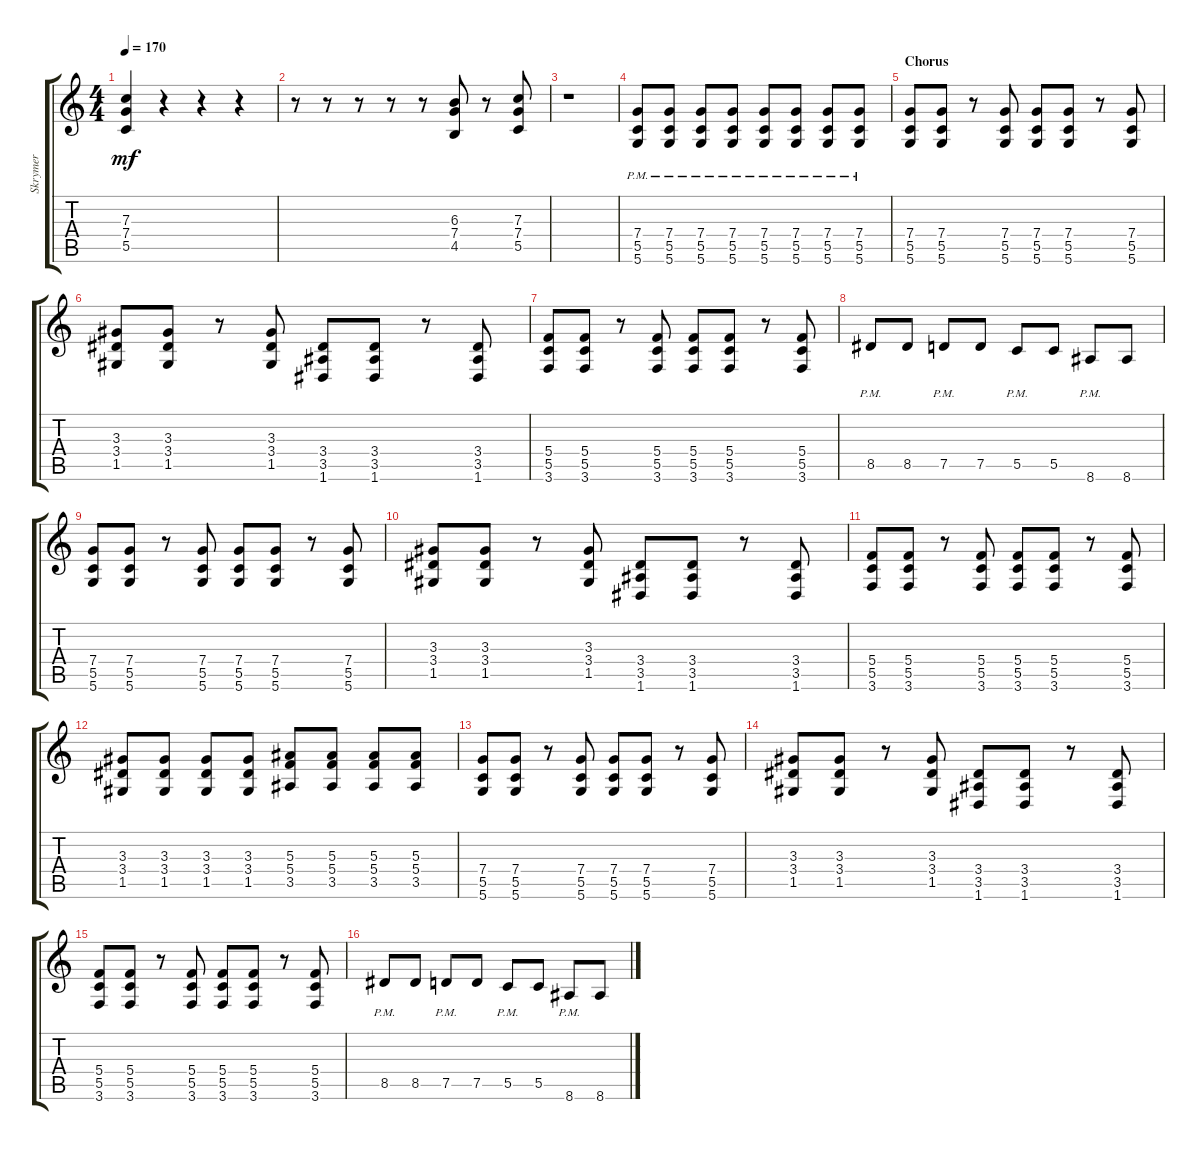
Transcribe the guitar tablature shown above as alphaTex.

\track ("Skrymer" "Skrymer") {instrument overdrivenguitar}
\staff {score tabs}
\tuning (D4 A3 F3 C3 G2 D2) {hide}
\ts (4 4)
\tempo 170
\clef g2
\ks c
(7.3 7.4 5.5).4{dy mf} r.4 r.4 r.4 |
r.8 r.8 r.8 r.8 r.8 (6.3 7.4 4.5).8 r.8 (7.3 7.4 5.5).8 |
r.1 |
(7.4{pm} 5.5{pm} 5.6{pm}).8 (7.4{pm} 5.5{pm} 5.6{pm}).8 (7.4{pm} 5.5{pm} 5.6{pm}).8 (7.4{pm} 5.5{pm} 5.6{pm}).8 (7.4{pm} 5.5{pm} 5.6{pm}).8 (7.4{pm} 5.5{pm} 5.6{pm}).8 (7.4{pm} 5.5{pm} 5.6{pm}).8 (7.4{pm} 5.5{pm} 5.6{pm}).8 |
\section ("" "Chorus")
(7.4 5.5 5.6).8 (7.4 5.5 5.6).8 r.8 (7.4 5.5 5.6).8 (7.4 5.5 5.6).8 (7.4 5.5 5.6).8 r.8 (7.4 5.5 5.6).8 |
(3.3 3.4 1.5).8 (3.3 3.4 1.5).8 r.8 (3.3 3.4 1.5).8 (3.4 3.5 1.6).8 (3.4 3.5 1.6).8 r.8 (3.4 3.5 1.6).8 |
(5.4 5.5 3.6).8 (5.4 5.5 3.6).8 r.8 (5.4 5.5 3.6).8 (5.4 5.5 3.6).8 (5.4 5.5 3.6).8 r.8 (5.4 5.5 3.6).8 |
8.5{pm}.8 8.5.8 7.5{pm}.8 7.5.8 5.5{pm}.8 5.5.8 8.6{pm}.8 8.6.8 |
(7.4 5.5 5.6).8 (7.4 5.5 5.6).8 r.8 (7.4 5.5 5.6).8 (7.4 5.5 5.6).8 (7.4 5.5 5.6).8 r.8 (7.4 5.5 5.6).8 |
(3.3 3.4 1.5).8 (3.3 3.4 1.5).8 r.8 (3.3 3.4 1.5).8 (3.4 3.5 1.6).8 (3.4 3.5 1.6).8 r.8 (3.4 3.5 1.6).8 |
(5.4 5.5 3.6).8 (5.4 5.5 3.6).8 r.8 (5.4 5.5 3.6).8 (5.4 5.5 3.6).8 (5.4 5.5 3.6).8 r.8 (5.4 5.5 3.6).8 |
(3.3 3.4 1.5).8 (3.3 3.4 1.5).8 (3.3 3.4 1.5).8 (3.3 3.4 1.5).8 (5.3 5.4 3.5).8 (5.3 5.4 3.5).8 (5.3 5.4 3.5).8 (5.3 5.4 3.5).8 |
(7.4 5.5 5.6).8 (7.4 5.5 5.6).8 r.8 (7.4 5.5 5.6).8 (7.4 5.5 5.6).8 (7.4 5.5 5.6).8 r.8 (7.4 5.5 5.6).8 |
(3.3 3.4 1.5).8 (3.3 3.4 1.5).8 r.8 (3.3 3.4 1.5).8 (3.4 3.5 1.6).8 (3.4 3.5 1.6).8 r.8 (3.4 3.5 1.6).8 |
(5.4 5.5 3.6).8 (5.4 5.5 3.6).8 r.8 (5.4 5.5 3.6).8 (5.4 5.5 3.6).8 (5.4 5.5 3.6).8 r.8 (5.4 5.5 3.6).8 |
8.5{pm}.8 8.5.8 7.5{pm}.8 7.5.8 5.5{pm}.8 5.5.8 8.6{pm}.8 8.6.8
